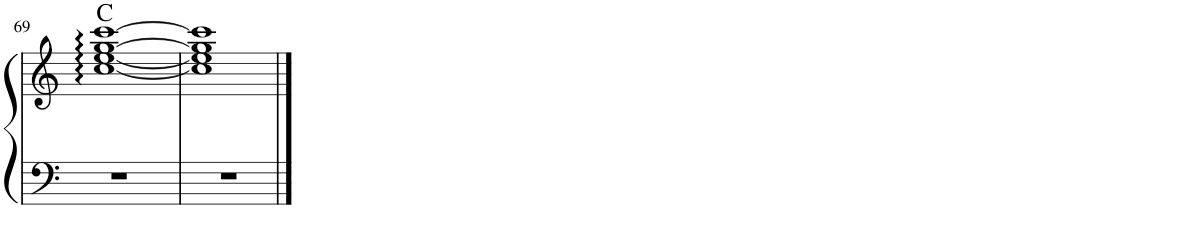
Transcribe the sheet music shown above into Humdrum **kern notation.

**kern	**kern	**harte
*part1	*part1	*part1
*staff2	*staff1	*
*I"Piano	*	*
*I'Pno.	*	*
!!LO:PB:g=z
*clefF4	*clefG2	*
*k[]	*k[]	*
*M4/4	*M4/4	*
=69	=69	=69
1r	[1cc [1ee [1gg [1ccc	C:maj
=70	=70	=70
1r	1cc] 1ee] 1gg] 1ccc]	.
==	==	==
*-	*-	*-
